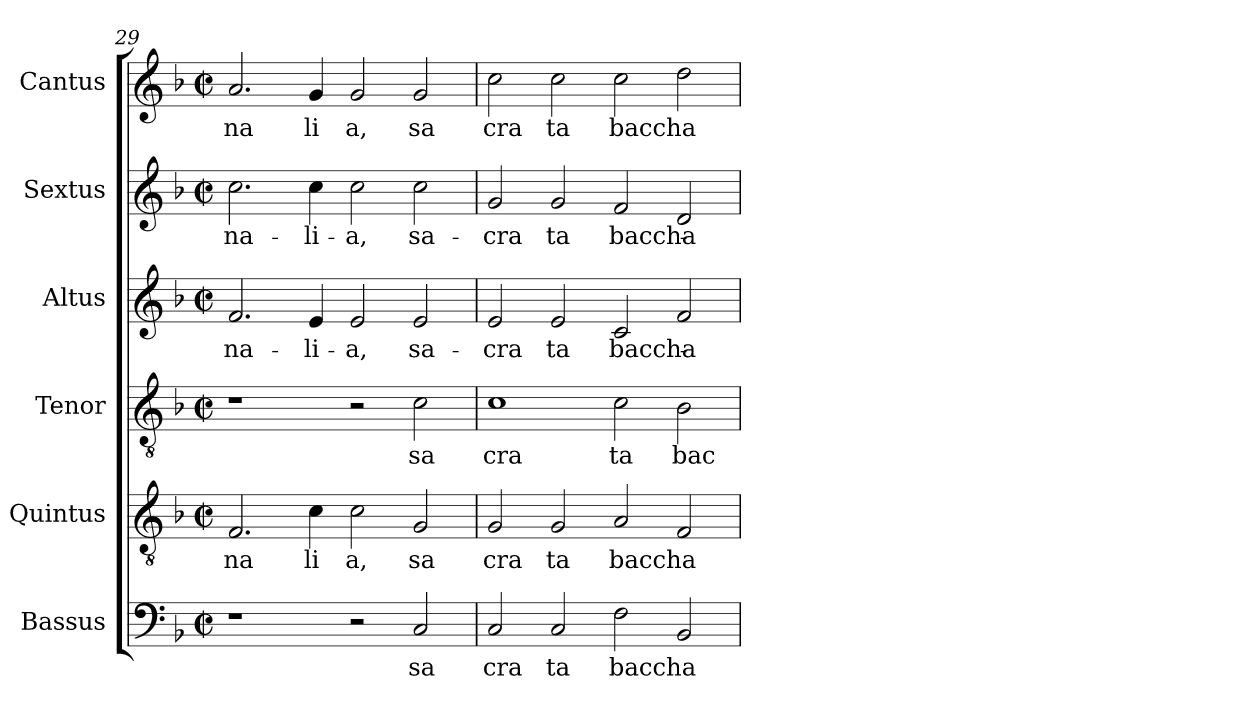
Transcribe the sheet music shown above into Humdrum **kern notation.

**kern	**text	**kern	**text	**kern	**text	**kern	**text	**kern	**text	**kern	**text
*part6	*part6	*part5	*part5	*part4	*part4	*part3	*part3	*part2	*part2	*part1	*part1
*staff6	*staff6	*staff5	*staff5	*staff4	*staff4	*staff3	*staff3	*staff2	*staff2	*staff1	*staff1
*I"Bassus	*	*I"Quintus	*	*I"Tenor	*	*I"Altus	*	*I"Sextus	*	*I"Cantus	*
*clefF4	*	*clefGv2	*	*clefGv2	*	*clefG2	*	*clefG2	*	*clefG2	*
*k[b-]	*	*k[b-]	*	*k[b-]	*	*k[b-]	*	*k[b-]	*	*k[b-]	*
*F:	*	*F:	*	*F:	*	*F:	*	*F:	*	*F:	*
*M2/2	*	*M2/2	*	*M2/2	*	*M2/2	*	*M2/2	*	*M2/2	*
*met(c|)	*	*met(c|)	*	*met(c|)	*	*met(c|)	*	*met(c|)	*	*met(c|)	*
=29	=29	=29	=29	=29	=29	=29	=29	=29	=29	=29	=29
!	!	!	!LO:LY:b:cj	!	!	!	!LO:LY:b:cj	!	!LO:LY:b:cj	!	!LO:LY:b:cj
1r	.	2.F/	na	1r	.	2.f/	-na-	2.cc\	-na-	2.a/	na
!	!	!	!LO:LY:b:cj	!	!	!	!LO:LY:b:cj	!	!LO:LY:b:cj	!	!LO:LY:b:cj
.	.	4c\	li	.	.	4e/	-li-	4cc\	-li-	4g/	li
!	!	!	!LO:LY:b:cj	!	!	!	!LO:LY:b:cj	!	!LO:LY:b:cj	!	!LO:LY:b:cj
2r	.	2c\	a,	2r	.	2e/	-a,	2cc\	-a,	2g/	a,
!	!LO:LY:b:cj	!	!LO:LY:b:cj	!	!LO:LY:b:cj	!	!LO:LY:b:cj	!	!LO:LY:b:cj	!	!LO:LY:b:cj
2C/	sa	2G/	sa	2c\	sa	2e/	sa-	2cc\	sa-	2g/	sa
=30	=30	=30	=30	=30	=30	=30	=30	=30	=30	=30	=30
!	!LO:LY:b:cj	!	!LO:LY:b:cj	!	!LO:LY:b:cj	!	!LO:LY:b:cj	!	!LO:LY:b:cj	!	!LO:LY:b:cj
2C/	cra	2G/	cra	1c	cra	2e/	-cra	2g/	-cra	2cc\	cra
!	!LO:LY:b:cj	!	!LO:LY:b:cj	!	!	!	!LO:LY:b:cj	!	!LO:LY:b:cj	!	!LO:LY:b:cj
2C/	ta	2G/	ta	.	.	2e/	ta	2g/	ta	2cc\	ta
!	!LO:LY:b	!	!LO:LY:b	!	!LO:LY:b:cj	!	!LO:LY:b	!	!LO:LY:b	!	!LO:LY:b
2F\	baccha	2A/	baccha	2c\	ta	2c/	baccha-	2f/	baccha-	2cc\	baccha
!	!	!	!	!	!LO:LY:b:cj	!	!	!	!	!	!
2BB-/	.	2F/	.	2B-\	bac	2f/	.	2d/	.	2dd\	.
=	=	=	=	=	=	=	=	=	=	=	=
*-	*-	*-	*-	*-	*-	*-	*-	*-	*-	*-	*-
